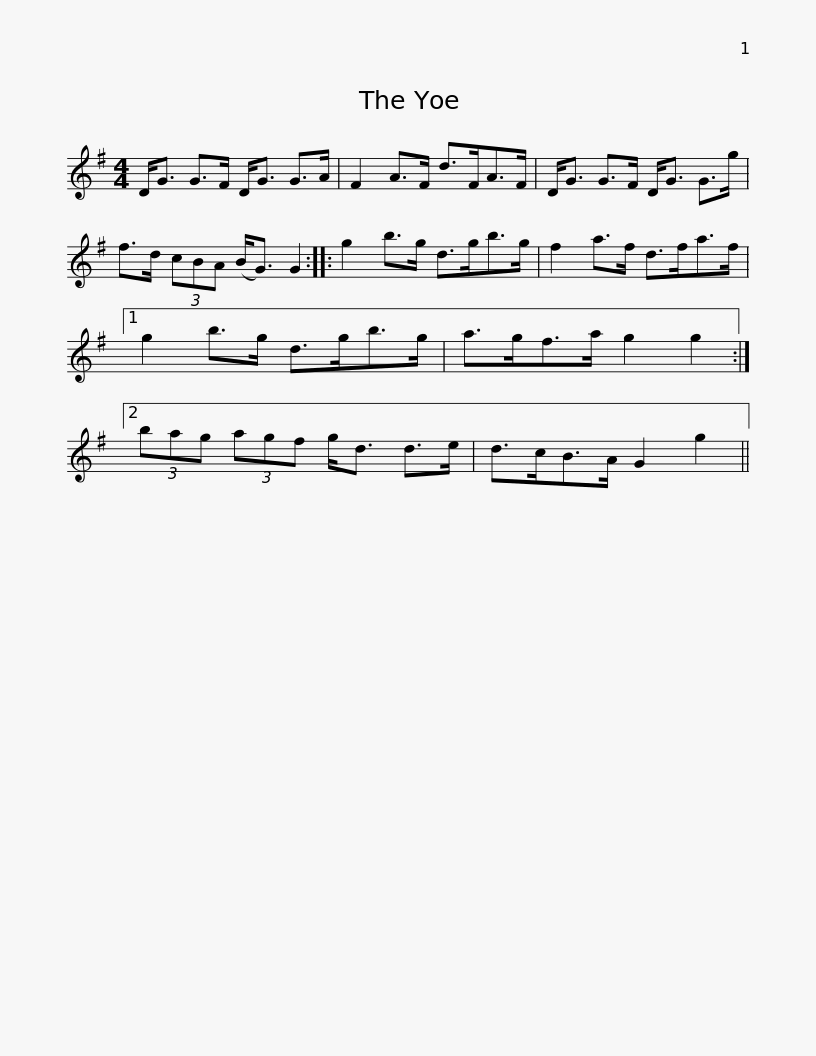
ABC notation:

X:1
L:1/8
M:4/4
I:linebreak $
K:G
V:1 treble
V:1
 D<G G>F D<G G>A | F2 A>F d>FA>F | D<G G>F D<G G>g | f>d (3cBA (B<G) G2 ::$ g2 b>g d>gb>g | %5
 f2 a>f d>fa>f |1 g2 b>g d>gb>g | a>gf>a g2 g2 :|2$ (3bag (3agf g<d d>e | d>cB>A G2 g2 || %10
